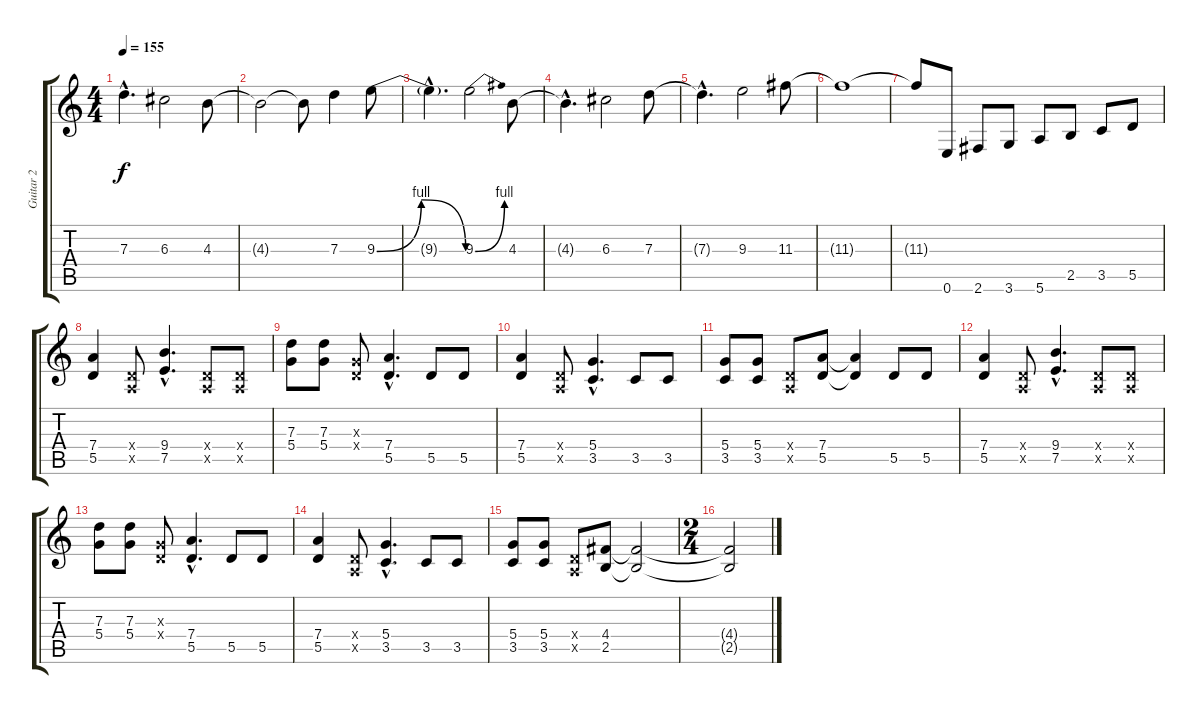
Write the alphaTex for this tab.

\track ("Guitar 2" "Guitar 2") {instrument overdrivenguitar}
\staff {score tabs}
\tuning (E4 B3 G3 D3 A2 E2) {hide}
\ts (4 4)
\tempo 155
\clef g2
\ks c
7.3{hac t}.4{d dy f} 6.3.2 4.3.8 |
4.3{t}.2 4.3{t}.8 7.3.4 9.3{be (bendrelease 0 0 23 4 40 4 60 0)}.8 |
9.3{hac t}.4{d} 9.3{be (bend 0 0 60 4)}.2 4.3.8 |
4.3{hac t}.4{d} 6.3.2 7.3.8 |
7.3{hac t}.4{d} 9.3.2 11.3.8 |
11.3{t}.1 |
11.3{t}.8 0.6.8 2.6.8 3.6.8 5.6.8 2.5.8 3.5.8 5.5.8 |
(7.4 5.5).4 (0.4{x} 0.5{x}).8 (9.4{hac} 7.5{hac}).4{d} (0.4{x} 0.5{x}).8 (0.4{x} 0.5{x}).8 |
(7.3 5.4).8 (7.3 5.4).8 (0.3{x} 0.4{x}).8 (7.4{hac} 5.5{hac}).4{d} 5.5.8 5.5.8 |
(7.4 5.5).4 (0.4{x} 0.5{x}).8 (5.4{hac} 3.5{hac}).4{d} 3.5.8 3.5.8 |
(5.4 3.5).8 (5.4 3.5).8 (0.4{x} 0.5{x}).8 (7.4 5.5).8 (7.4{t} 5.5{t}).4 5.5.8 5.5.8 |
(7.4 5.5).4 (0.4{x} 0.5{x}).8 (9.4{hac} 7.5{hac}).4{d} (0.4{x} 0.5{x}).8 (0.4{x} 0.5{x}).8 |
(7.3 5.4).8 (7.3 5.4).8 (0.3{x} 0.4{x}).8 (7.4{hac} 5.5{hac}).4{d} 5.5.8 5.5.8 |
(7.4 5.5).4 (0.4{x} 0.5{x}).8 (5.4{hac} 3.5{hac}).4{d} 3.5.8 3.5.8 |
(5.4 3.5).8 (5.4 3.5).8 (0.4{x} 0.5{x}).8 (4.4 2.5).8 (4.4{t} 2.5{t}).2 |
\ts (2 4)
(4.4{t} 2.5{t}).2
